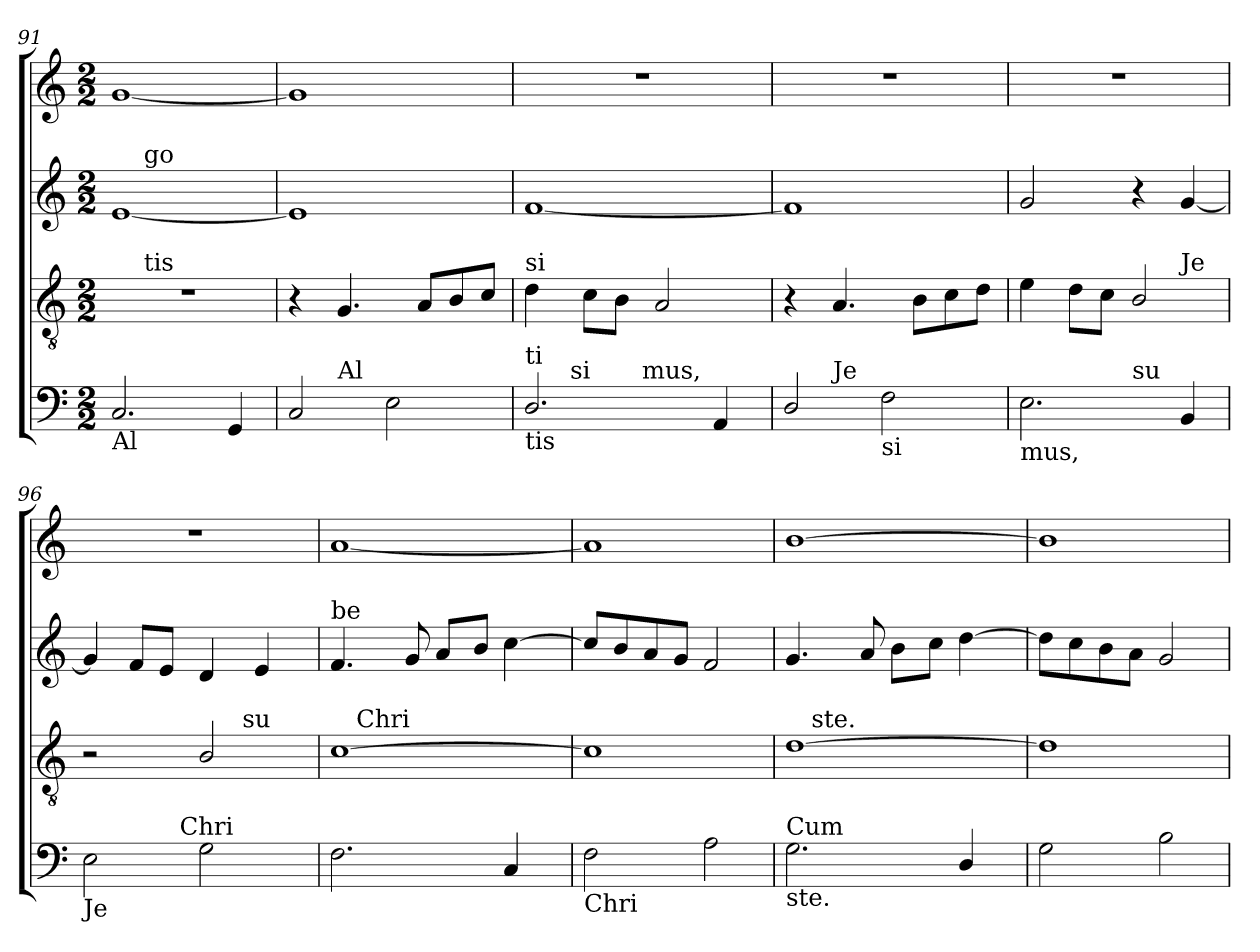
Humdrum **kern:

**kern	**kern	**kern	**kern
*part4	*part3	*part2	*part1
*staff4	*staff3	*staff2	*staff1
*clefF4	*clefGv2	*clefG2	*clefG2
*k[]	*k[]	*k[]	*k[]
*C:	*C:	*C:	*C:
*M2/2	*M2/2	*M2/2	*M2/2
=91	=91	=91	=91
!LO:TX:b:t=Al	!	!	!
*	*^	*^	*
2.C/	1r	8ryy	[<1e	8ryy	[<1g
!	!	!	!	!LO:TX:a:t=go	!
!	!	!LO:TX:a:t=tis	!	!	!
.	.	2..ryy	.	2..ryy	.
4GG/	.	.	.	.	.
*	*v	*v	*	*	*
*	*	*v	*v	*
=92	=92	=92	=92
*^	*	*	*
2C/	4ryy	4r	1e]	1g]
!	!LO:TX:a:t=Al	!	!	!
.	2.ryy	4.G/	.	.
2E\	.	.	.	.
.	.	8A/L	.	.
.	.	8B/	.	.
.	.	8c/J	.	.
=93	=93	=93	=93	=93
!	!	!LO:TX:a:t=si	!	!
!LO:TX:b:t=tis	!	!	!	!
!LO:TX:a:t=ti	!	!	!	!
*	*^	*	*	*
2.D/	8..ryy	4...ryy	4d\	[<1f	1r
!	!LO:TX:a:t=si	!	!	!	!
.	2ryy	.	.	.	.
.	.	.	8c\L	.	.
.	.	.	8B\J	.	.
!	!	!LO:TX:a:t=mus,	!	!	!
.	.	2ryy	.	.	.
.	.	.	2A/	.	.
.	4ryy	.	.	.	.
4AA/	.	.	.	.	.
.	32ryy	32ryy	.	.	.
*	*v	*v	*	*	*
!!LO:LB:g=z
=94	=94	=94	=94	=94
2D/	4ryy	4r	1f]	1r
!	!LO:TX:a:t=Je	!	!	!
.	2.ryy	4.A/	.	.
!LO:TX:b:t=si	!	!	!	!
2F\	.	.	.	.
.	.	8B\L	.	.
.	.	8c\	.	.
.	.	8d\J	.	.
=95	=95	=95	=95	=95
!	!	!LO:TX:a:t=mus,	!	!
!LO:TX:b:t=mus,	!	!	!	!
*	*	*^	*	*
2.E\	2ryy	4e\	2.ryy	2g/	1r
.	.	8d\L	.	.	.
.	.	8c\J	.	.	.
!	!LO:TX:a:t=su	!	!	!	!
.	2ryy	2B/	.	4r	.
!	!	!	!LO:TX:a:t=Je	!	!
4BB/	.	.	4ryy	[<4g/	.
=96	=96	=96	=96	=96	=96
!LO:TX:b:t=Je	!	!	!	!	!
2E\	4..ryy	2r	2ryy	4g/]	1r
.	.	.	.	8f/L	.
.	.	.	.	8e/J	.
!	!LO:TX:a:t=Chri	!	!	!	!
.	2ryy	.	.	.	.
2G\	.	2B/	8..ryy	4d/	.
!	!	!	!LO:TX:a:t=su	!	!
.	.	.	4ryy	.	.
.	.	.	.	4e/	.
.	16ryy	.	.	.	.
.	.	.	32ryy	.	.
=97	=97	=97	=97	=97	=97
!	!	!	!	!LO:TX:a:t=be	!
!LO:TX:b:t=su	!	!	!	!	!
!LO:TX:a:t=ste.	!	!	!	!	!
*v	*v	*	*	*	*
2.F\	[>1c	16.ryy	4.f/	[<1a
!	!	!LO:TX:a:t=Chri	!	!
.	.	2ryy	.	.
.	.	.	8g/	.
.	.	.	8a/L	.
.	.	4ryy	.	.
.	.	.	8b/J	.
4C/	.	.	[>4cc\	.
.	.	8ryy	.	.
.	.	32ryy	.	.
=98	=98	=98	=98	=98
!LO:TX:b:t=Chri	!	!	!	!
*	*v	*v	*	*
2F\	1c]	8cc/L]	1a]
.	.	8b/	.
.	.	8a/	.
.	.	8g/J	.
2A\	.	2f/	.
=99	=99	=99	=99
!LO:TX:b:t=ste.	!	!	!
!LO:TX:a:t=Cum	!	!	!
*	*^	*	*
2.G\	[<1d	16.ryy	4.g/	[<1b
!	!	!LO:TX:a:t=ste.	!	!
.	.	2ryy	.	.
.	.	.	8a/	.
.	.	.	8b\L	.
.	.	4ryy	.	.
.	.	.	8cc\J	.
4D/	.	.	[<4dd\	.
.	.	8ryy	.	.
.	.	32ryy	.	.
*	*v	*v	*	*
!!LO:LB:g=z
=100	=100	=100	=100
2G\	1d]	8dd\L]	1b]
.	.	8cc\	.
.	.	8b\	.
.	.	8a\J	.
2B\	.	2g/	.
=	=	=	=
*-	*-	*-	*-
